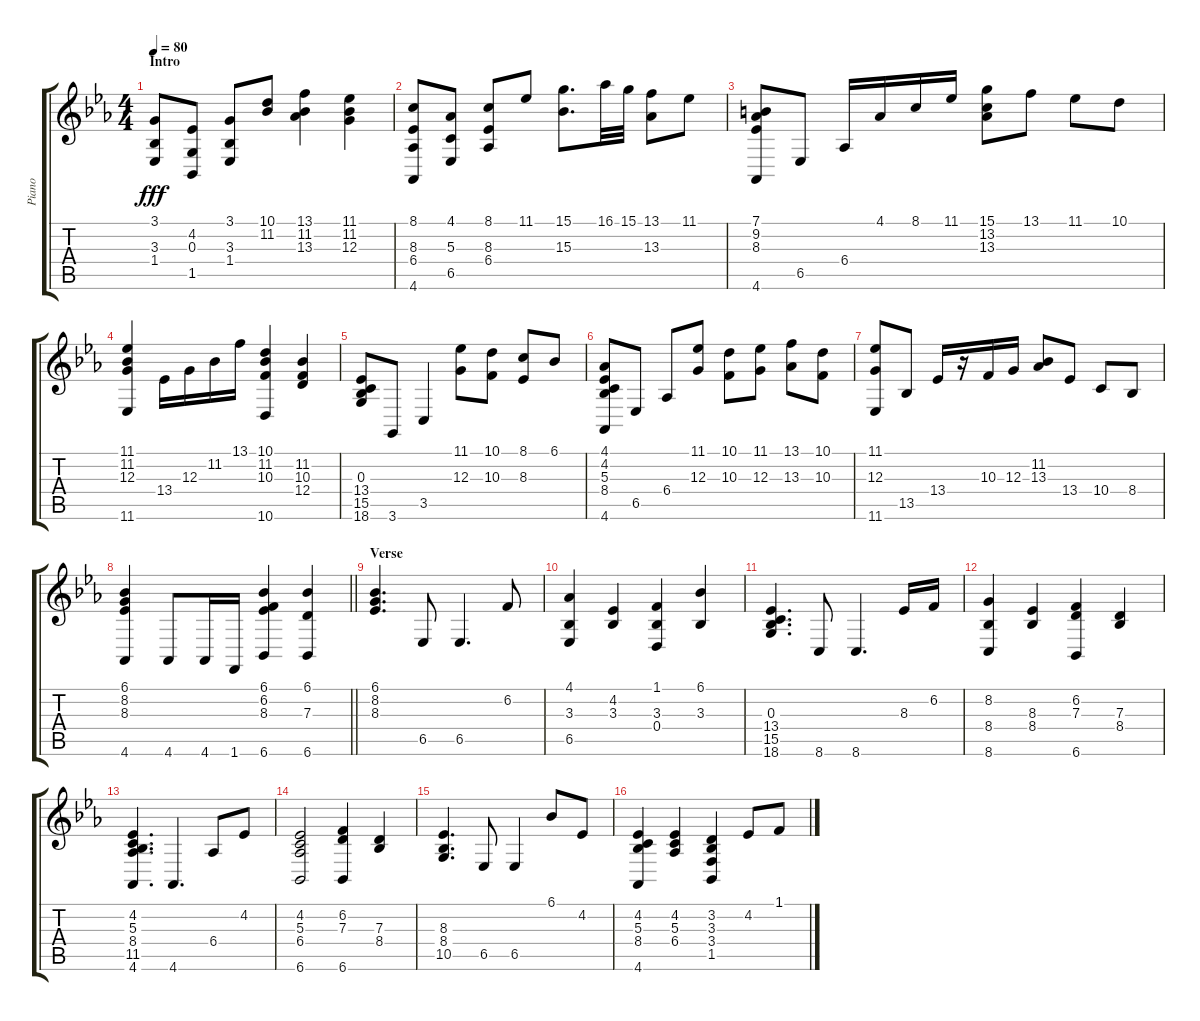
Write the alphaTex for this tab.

\track ("Piano" "Piano") {instrument acousticgrandpiano}
\staff {score tabs}
\tuning (E4 B3 G3 D3 A2 E2) {hide}
\ts (4 4)
\section ("" "Intro")
\tempo 80
\clef g2
\ks eb
(3.1 3.3 1.4).8{dy fff instrument acousticgrandpiano} (4.2 0.3 1.5).8 (3.1 3.3 1.4).8 (10.1 11.2).8 (13.1 11.2 13.3).4 (11.1 11.2 12.3).4 |
(8.1 8.3 6.4 4.6).8 (4.1 5.3 6.5).8 (8.1 8.3 6.4).8 11.1.8 (15.1 15.3).8{d} 16.1.32 15.1.32 (13.1 13.3).8 11.1.8 |
(7.1 9.2 8.3 4.6).8 6.5.8 6.4.16 4.1.16 8.1.16 11.1.16 (15.1 13.2 13.3).8 13.1.8 11.1.8 10.1.8 |
(11.1 11.2 12.3 11.6).4 13.4.16 12.3.16 11.2.16 13.1.16 (10.1 11.2 10.3 10.6).4 (11.2 10.3 12.4).4 |
(0.3 13.4 15.5 18.6).8 3.6.8 3.5.4 (11.1 12.3).8 (10.1 10.3).8 (8.1 8.3).8 6.1.8 |
(4.1 4.2 5.3 8.4 4.6).8 6.5.8 6.4.8 (11.1 12.3).8 (10.1 10.3).8 (11.1 12.3).8 (13.1 13.3).8 (10.1 10.3).8 |
(11.1 12.3 11.6).8 13.5.8 13.4.16 r.16 10.3.16 12.3.16 (11.2 13.3).8 13.4.8 10.4.8 8.4.8 |
\barLineRight lightlight
(6.1 8.2 8.3 4.6).4 4.6.8 4.6.16 1.6.16 (6.1 6.2 8.3 6.6).4 (6.1 7.3 6.6).4 |
\section ("" "Verse")
(6.1 8.2 8.3).4{d} 6.5.8 6.5.4{d} 6.2.8 |
(4.1 3.3 6.5).4 (4.2 3.3).4 (1.1 3.3 0.4).4 (6.1 3.3).4 |
(0.3 13.4 15.5 18.6).4{d} 8.6.8 8.6.4{d} 8.3.16 6.2.16 |
(8.2 8.4 8.6).4 (8.3 8.4).4 (6.2 7.3 6.6).4 (7.3 8.4).4 |
(4.2 5.3 8.4 11.5 4.6).4{d} 4.6.4{d} 6.4.8 4.2.8 |
(4.2 5.3 6.4 6.6).2 (6.2 7.3 6.6).4 (7.3 8.4).4 |
(8.3 8.4 10.5).4{d} 6.5.8 6.5.4 6.1.8 4.2.8 |
(4.2 5.3 8.4 4.6).4 (4.2 5.3 6.4).4 (3.2 3.3 3.4 1.5).4 4.2.8 1.1.8
